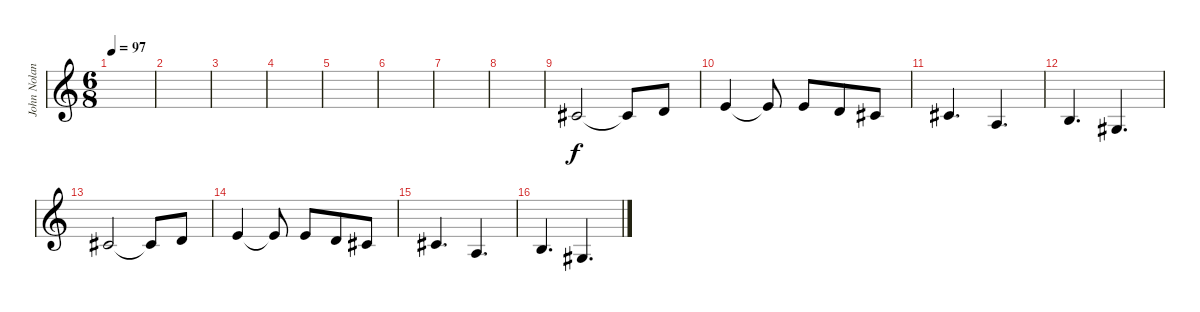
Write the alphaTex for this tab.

\track ("John Nolan" "John Nolan") {instrument acousticgrandpiano}
\staff {score}
\tuning (E5 B4 G4 D4 A3 E3) {hide}
\ts (6 8)
\tempo 97
\clef g2
\ks c
|
|
|
|
|
|
|
|
4.5.2 4.5{t}.8 0.4.8 |
2.4.4 2.4{t}.8 2.4.8 0.4.8 4.5.8 |
4.5.4{d} 0.5.4{d} |
2.5.4{d} 4.6.4{d} |
4.5.2 4.5{t}.8 5.5.8 |
7.5.4 7.5{t}.8 7.5.8 0.4.8 4.5.8 |
4.5.4{d} 0.5.4{d} |
2.5.4{d} 4.6.4{d}
